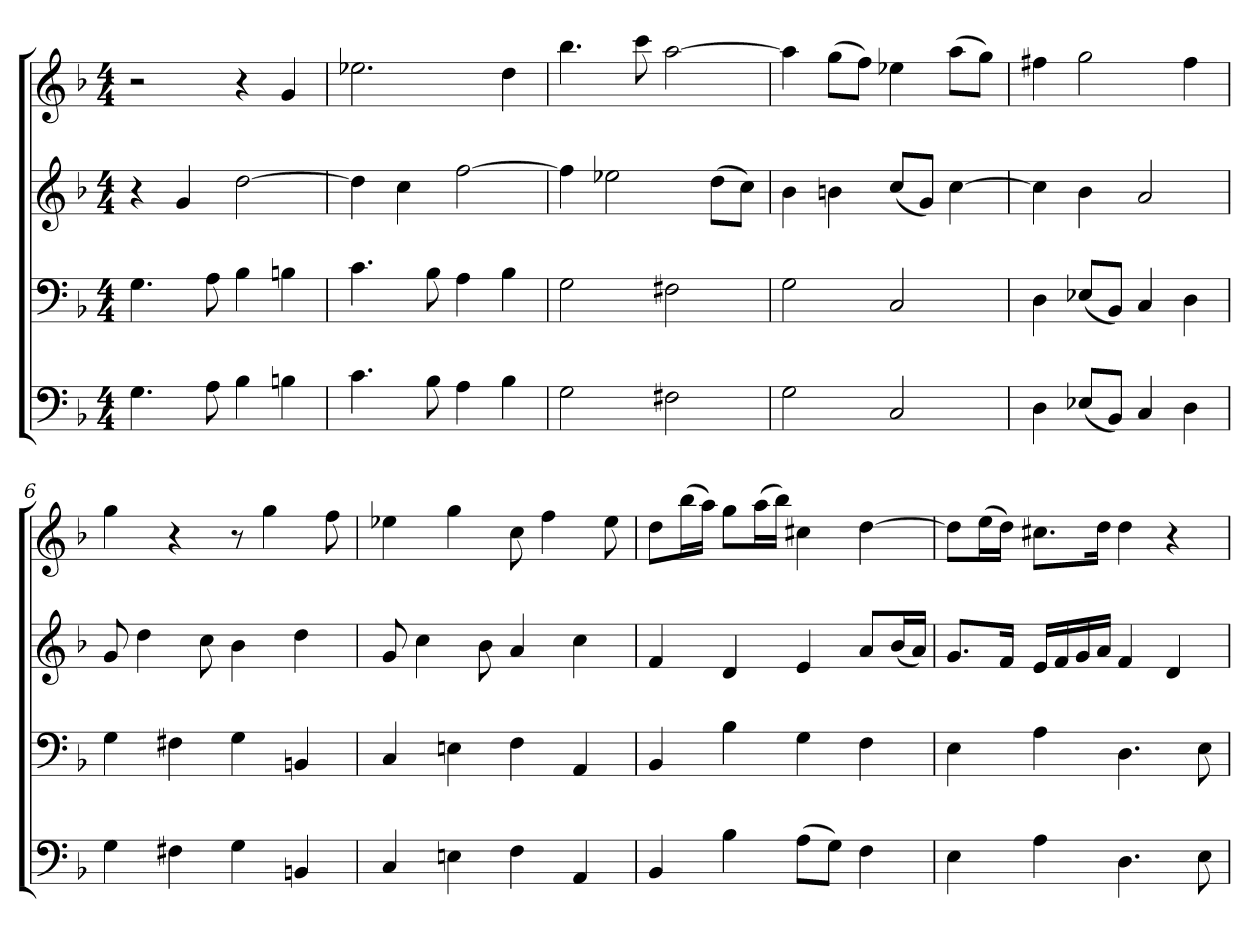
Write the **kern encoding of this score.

**kern	**kern	**kern	**kern
*part4	*part3	*part2	*part1
*staff4	*staff3	*staff2	*staff1
*clefF4	*clefF4	*clefG2	*clefG2
*k[b-]	*k[b-]	*k[b-]	*k[b-]
*M4/4	*M4/4	*M4/4	*M4/4
=1	=1	=1	=1
4.G\	4.G\	4r	2r
.	.	4g/	.
8A\	8A\	.	.
4B-\	4B-\	[2dd\	4r
4Bn\	4Bn\	.	4g/
=2	=2	=2	=2
4.c\	4.c\	4dd\]	2.ee-X\
.	.	4cc\	.
8B-\	8B-\	.	.
4A\	4A\	[2ff\	.
4B-\	4B-\	.	4dd\
=3	=3	=3	=3
2G\	2G\	4ff\]	4.bb-\
.	.	2ee-X\	.
.	.	.	8ccc\
2F#X\	2F#X\	.	[2aa\
.	.	(8dd\L	.
.	.	8cc\J)	.
=4	=4	=4	=4
2G\	2G\	4b-\	4aa\]
.	.	4bn\	(8gg\L
.	.	.	8ff\J)
2C/	2C/	(8cc/L	4ee-X\
.	.	8g/J)	.
.	.	[4cc\	(8aa\L
.	.	.	8gg\J)
=5	=5	=5	=5
4D\	4D\	4cc\]	4ff#X\
(8E-X/L	(8E-X/L	4b-\	2gg\
8BB-/J)	8BB-/J)	.	.
4C/	4C/	2a/	.
4D\	4D\	.	4ff#\
=6	=6	=6	=6
4G\	4G\	8g/	4gg\
.	.	4dd\	.
4F#X\	4F#X\	.	4r
.	.	8cc\	.
4G\	4G\	4b-\	8r
.	.	.	4gg\
4BBn/	4BBn/	4dd\	.
.	.	.	8ff\
=7	=7	=7	=7
4C/	4C/	8g/	4ee-X\
.	.	4cc\	.
4En\	4En\	.	4gg\
.	.	8b-\	.
4F\	4F\	4a/	8cc\
.	.	.	4ff\
4AA/	4AA/	4cc\	.
.	.	.	8ee-\
=8	=8	=8	=8
4BB-/	4BB-/	4f/	8dd\L
.	.	.	(16bb-\L
.	.	.	16aa\JJ)
4B-\	4B-\	4d/	8gg\L
.	.	.	(16aa\L
.	.	.	16bb-\JJ)
(8A\L	4G\	4e/	4cc#X\
8G\J)	.	.	.
4F\	4F\	8a/L	[4dd\
.	.	(16b-/L	.
.	.	16a/JJ)	.
=9	=9	=9	=9
4E\	4E\	8.g/L	8dd\L]
.	.	.	(16ee\L
.	.	16f/Jk	16dd\JJ)
4A\	4A\	16e/LL	8.cc#X\L
.	.	16f/	.
.	.	16g/	.
.	.	16a/JJ	16dd\Jk
4.D\	4.D\	4f/	4dd\
.	.	4d/	4r
8E\	8E\	.	.
=	=	=	=
*-	*-	*-	*-
